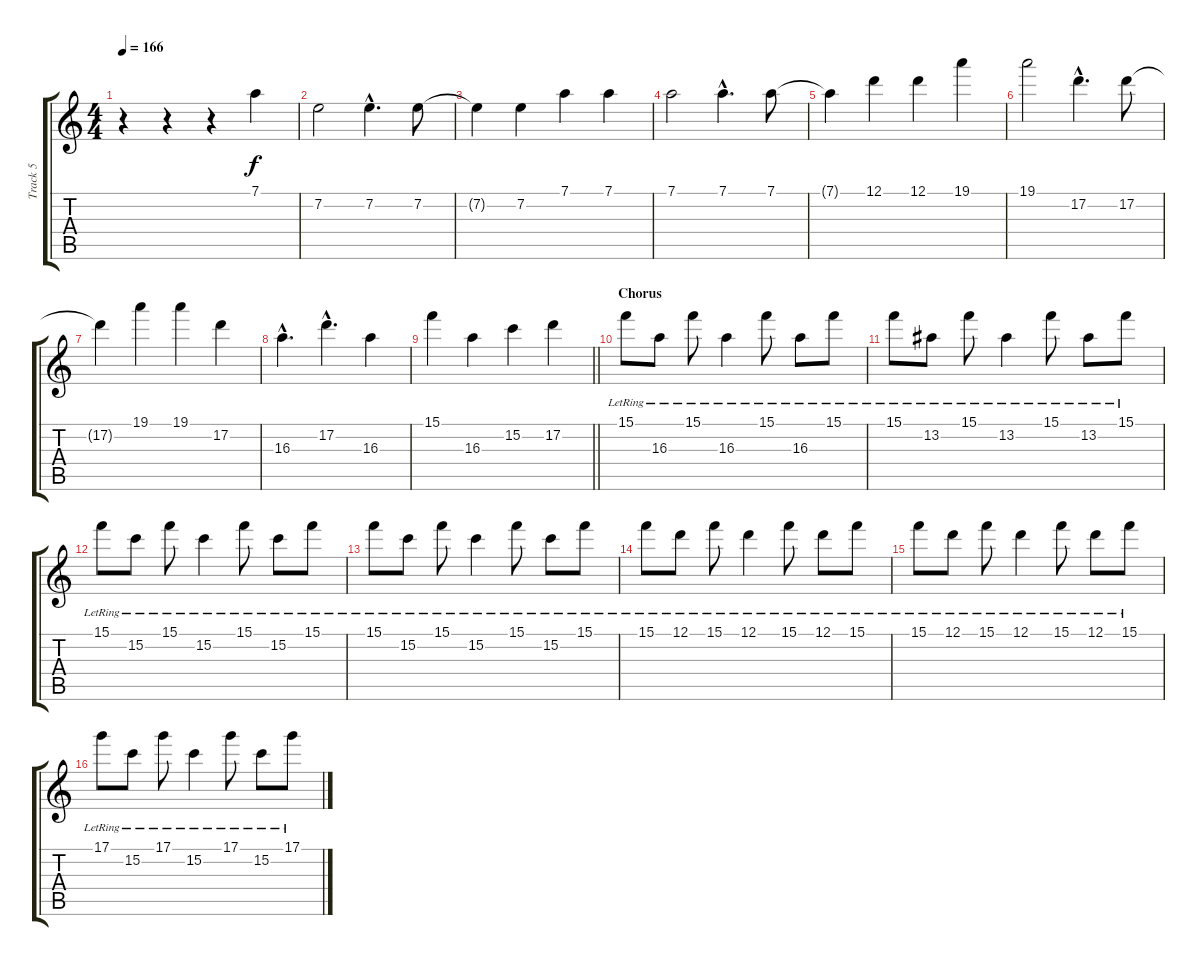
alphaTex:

\track ("Track 5" "Track 5") {instrument electricguitarjazz}
\staff {score tabs}
\tuning (D4 A3 F3 C3 G2 C2) {hide}
\ts (4 4)
\tempo 166
\clef g2
\ks c
r.4{dy f} r.4 r.4 7.1.4 |
7.2.2 7.2{hac}.4{d} 7.2.8 |
7.2{t}.4 7.2.4 7.1.4 7.1.4 |
7.1.2 7.1{hac}.4{d} 7.1.8 |
7.1{t}.4 12.1.4 12.1.4 19.1.4 |
19.1.2 17.2{hac}.4{d} 17.2.8 |
17.2{t}.4 19.1.4 19.1.4 17.2.4 |
16.3{hac}.4{d} 17.2{hac}.4{d} 16.3.4 |
\barLineRight lightlight
15.1.4 16.3.4 15.2.4 17.2.4 |
\section ("" "Chorus")
15.1{lr}.8{instrument electricguitarjazz} 16.3{lr}.8 15.1{lr}.8 16.3{lr}.4 15.1{lr}.8 16.3{lr}.8 15.1{lr}.8 |
15.1{lr}.8 13.2{lr}.8 15.1{lr}.8 13.2{lr}.4 15.1{lr}.8 13.2{lr}.8 15.1{lr}.8 |
15.1{lr}.8 15.2{lr}.8 15.1{lr}.8 15.2{lr}.4 15.1{lr}.8 15.2{lr}.8 15.1{lr}.8 |
15.1{lr}.8 15.2{lr}.8 15.1{lr}.8 15.2{lr}.4 15.1{lr}.8 15.2{lr}.8 15.1{lr}.8 |
15.1{lr}.8 12.1{lr}.8 15.1{lr}.8 12.1{lr}.4 15.1{lr}.8 12.1{lr}.8 15.1{lr}.8 |
15.1{lr}.8 12.1{lr}.8 15.1{lr}.8 12.1{lr}.4 15.1{lr}.8 12.1{lr}.8 15.1{lr}.8 |
17.1{lr}.8 15.2{lr}.8 17.1{lr}.8 15.2{lr}.4 17.1{lr}.8 15.2{lr}.8 17.1{lr}.8
